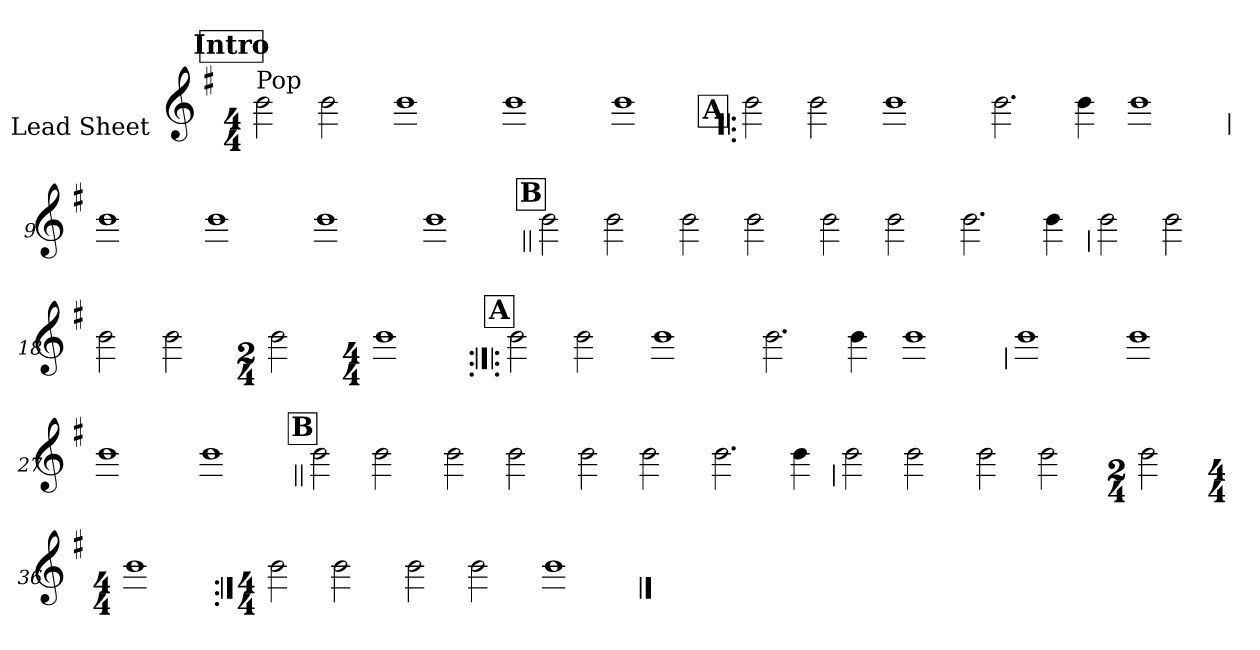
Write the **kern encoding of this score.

**kern
*part1
*staff1
*I"Lead Sheet
*stria0
*clefG2
*k[f#]
*G:
*M4/4
*MM68
!!LO:REH:place=s1:a:t=Intro
=1||
!LO:TX:a:t=Pop
2b
2b
=2-
1b
=3-
1b
=4-
1b
!!LO:LB:g=z
!!LO:REH:place=s1:a:t=A
=5!|:
2b
2b
=6-
1b
=7-
2.b
4b
=8-
1b
!!LO:LB:g=z
=9
1b
=10-
1b
=11-
1b
=12-
1b
!!LO:LB:g=z
!!LO:REH:place=s1:a:t=B
=13||
2b
2b
=14-
2b
2b
=15-
2b
2b
=16-
2.b
4b
!!LO:LB:g=z
=17
2b
2b
=18-
2b
2b
=19-
*M2/4
2b
=20-
*M4/4
1b
!!LO:LB:g=z
!!LO:REH:place=s1:a:t=A
=21:|!|:
2b
2b
=22-
1b
=23-
2.b
4b
=24-
1b
!!LO:LB:g=z
=25
1b
=26-
1b
=27-
1b
=28-
1b
!!LO:LB:g=z
!!LO:REH:place=s1:a:t=B
=29||
2b
2b
=30-
2b
2b
=31-
2b
2b
=32-
2.b
4b
!!LO:LB:g=z
=33
2b
2b
=34-
2b
2b
=35-
*M2/4
2b
=36-
*M4/4
1b
!!LO:LB:g=z
=37:|!
*M4/4
2b
2b
=38-
2b
2b
=39-
1b
==
*-
